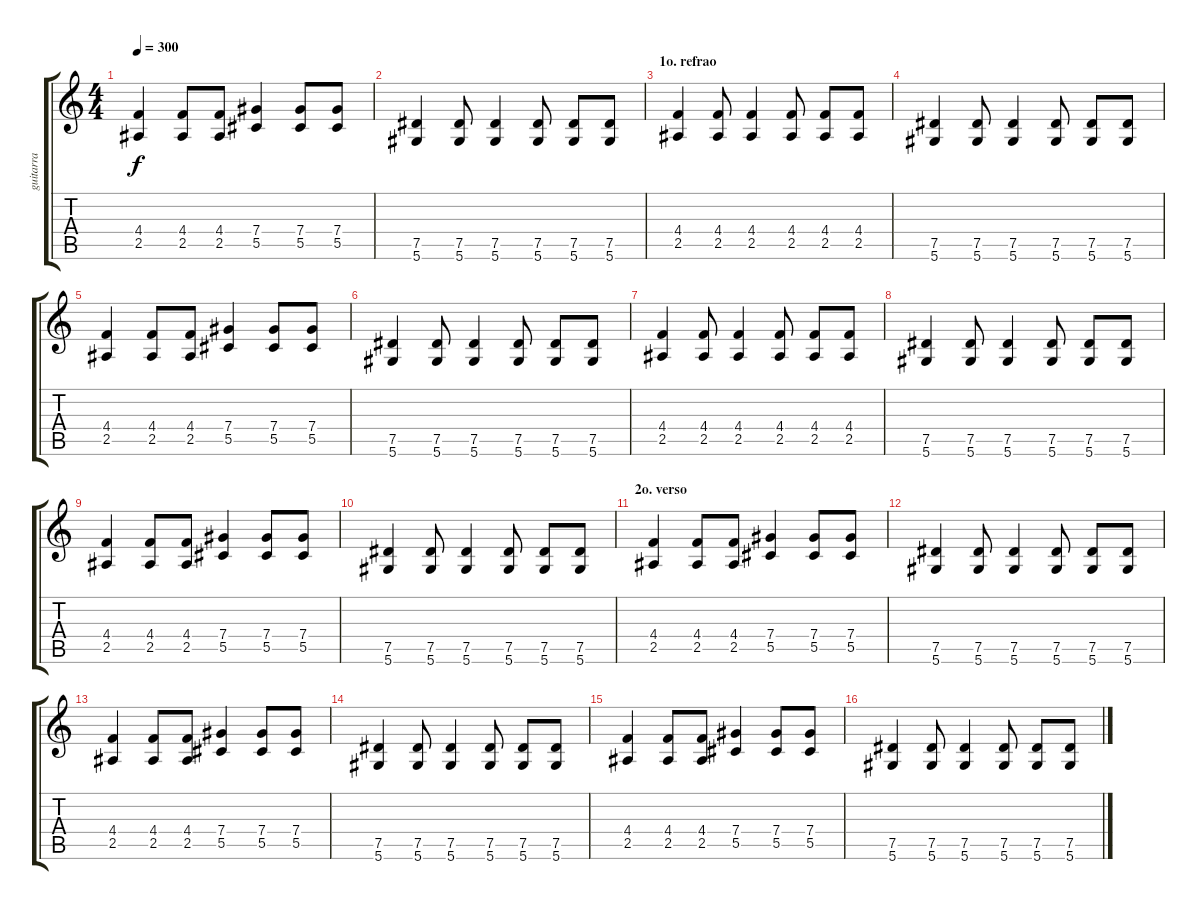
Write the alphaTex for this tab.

\track ("guitarra" "guitarra") {instrument distortionguitar}
\staff {score tabs}
\tuning (Eb4 Bb3 Gb3 Db3 Ab2 Eb2) {hide}
\ts (4 4)
\tempo 300
\clef g2
\ks c
(4.4 2.5).4{dy f} (4.4 2.5).8 (4.4 2.5).8 (7.4 5.5).4 (7.4 5.5).8 (7.4 5.5).8 |
(7.5 5.6).4 (7.5 5.6).8 (7.5 5.6).4 (7.5 5.6).8 (7.5 5.6).8 (7.5 5.6).8 |
\section ("" "1o. refrao")
(4.4 2.5).4 (4.4 2.5).8 (4.4 2.5).4 (4.4 2.5).8 (4.4 2.5).8 (4.4 2.5).8 |
(7.5 5.6).4 (7.5 5.6).8 (7.5 5.6).4 (7.5 5.6).8 (7.5 5.6).8 (7.5 5.6).8 |
(4.4 2.5).4 (4.4 2.5).8 (4.4 2.5).8 (7.4 5.5).4 (7.4 5.5).8 (7.4 5.5).8 |
(7.5 5.6).4 (7.5 5.6).8 (7.5 5.6).4 (7.5 5.6).8 (7.5 5.6).8 (7.5 5.6).8 |
(4.4 2.5).4 (4.4 2.5).8 (4.4 2.5).4 (4.4 2.5).8 (4.4 2.5).8 (4.4 2.5).8 |
(7.5 5.6).4 (7.5 5.6).8 (7.5 5.6).4 (7.5 5.6).8 (7.5 5.6).8 (7.5 5.6).8 |
(4.4 2.5).4 (4.4 2.5).8 (4.4 2.5).8 (7.4 5.5).4 (7.4 5.5).8 (7.4 5.5).8 |
(7.5 5.6).4 (7.5 5.6).8 (7.5 5.6).4 (7.5 5.6).8 (7.5 5.6).8 (7.5 5.6).8 |
\section ("" "2o. verso")
(4.4 2.5).4 (4.4 2.5).8 (4.4 2.5).8 (7.4 5.5).4 (7.4 5.5).8 (7.4 5.5).8 |
(7.5 5.6).4 (7.5 5.6).8 (7.5 5.6).4 (7.5 5.6).8 (7.5 5.6).8 (7.5 5.6).8 |
(4.4 2.5).4 (4.4 2.5).8 (4.4 2.5).8 (7.4 5.5).4 (7.4 5.5).8 (7.4 5.5).8 |
(7.5 5.6).4 (7.5 5.6).8 (7.5 5.6).4 (7.5 5.6).8 (7.5 5.6).8 (7.5 5.6).8 |
(4.4 2.5).4 (4.4 2.5).8 (4.4 2.5).8 (7.4 5.5).4 (7.4 5.5).8 (7.4 5.5).8 |
(7.5 5.6).4 (7.5 5.6).8 (7.5 5.6).4 (7.5 5.6).8 (7.5 5.6).8 (7.5 5.6).8
